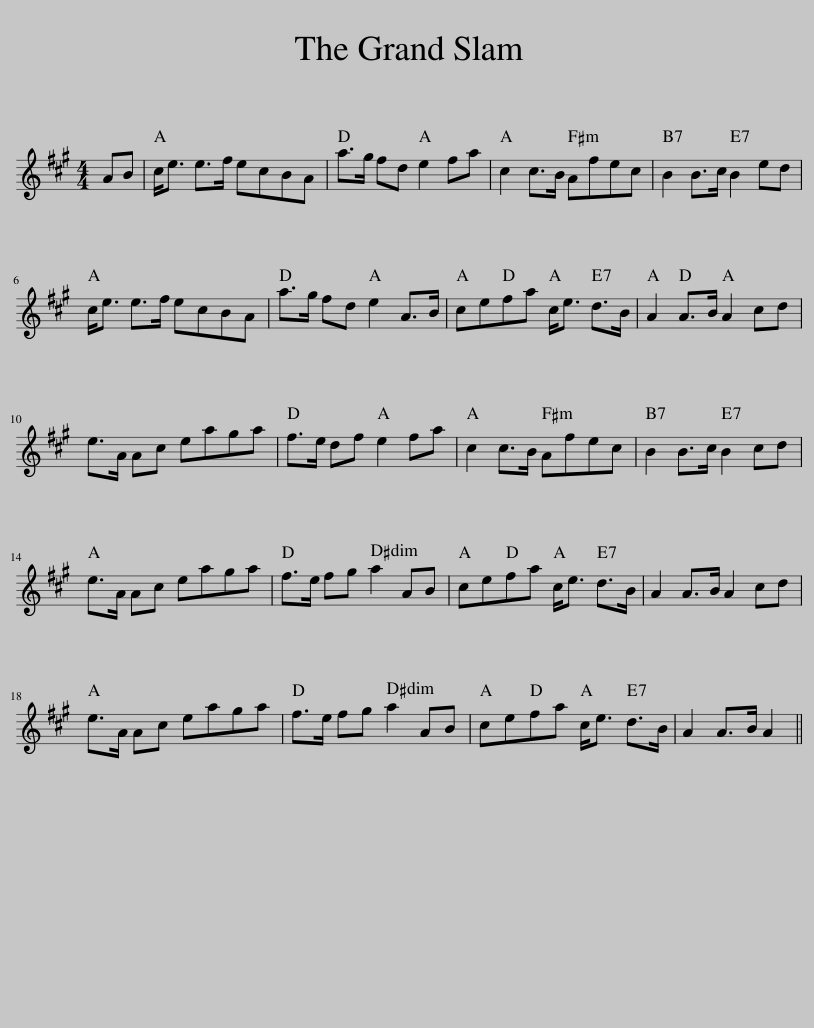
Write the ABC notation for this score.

X:1
L:1/8
M:4/4
I:linebreak $
K:A
V:1 treble
V:1
 AB | c<e e>f ecBA | a>g fd e2 fa | c2 c>B Afec | B2 B>c B2 ed |$ %5
 c<e e>f ecBA | a>g fd e2 A>B | cefa c<e d>B | A2 A>B A2 cd |$ e>A Ac eaga | %10
 f>e df e2 fa | c2 c>B Afec | B2 B>c B2 cd |$ e>A Ac eaga | f>e fg a2 AB | %15
 cefa c<e d>B | A2 A>B A2 cd |$ e>A Ac eaga | f>e fg a2 AB | cefa c<e d>B | %20
 A2 A>B A2 || %21
